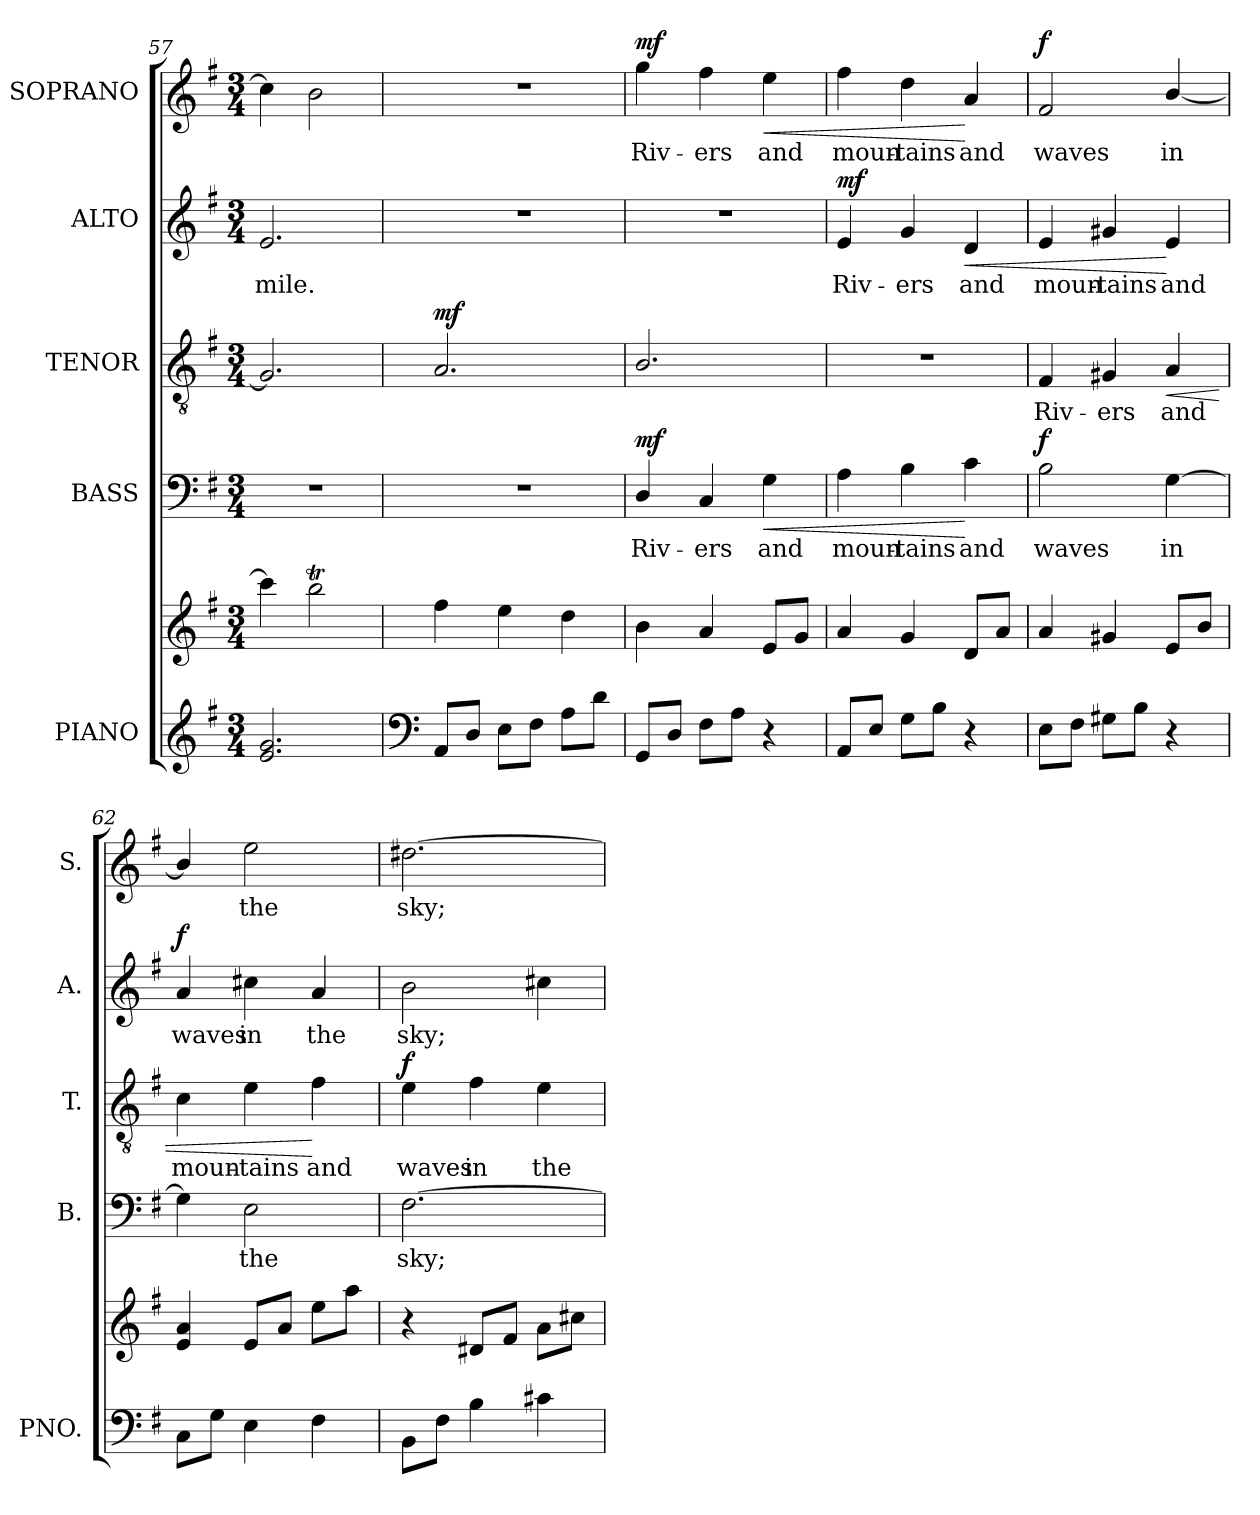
**kern	**kern	**kern	**text	**dynam	**kern	**text	**dynam	**kern	**text	**dynam	**kern	**text	**dynam
*part5	*part5	*part4	*part4	*part4	*part3	*part3	*part3	*part2	*part2	*part2	*part1	*part1	*part1
*staff6	*staff5	*staff4	*staff4	*staff4	*staff3	*staff3	*staff3	*staff2	*staff2	*staff2	*staff1	*staff1	*staff1
*I"PIANO	*	*I"BASS	*	*	*I"TENOR	*	*	*I"ALTO	*	*	*I"SOPRANO	*	*
*I'PNO.	*	*I'B.	*	*	*I'T.	*	*	*I'A.	*	*	*I'S.	*	*
*clefG2	*clefG2	*clefF4	*	*	*clefGv2	*	*	*clefG2	*	*	*clefG2	*	*
*	*	*	*	*	*ITrd7c12	*	*	*	*	*	*	*	*
*k[f#]	*k[f#]	*k[f#]	*	*	*k[f#]	*	*	*k[f#]	*	*	*k[f#]	*	*
*G:	*G:	*G:	*	*	*G:	*	*	*G:	*	*	*G:	*	*
*M3/4	*M3/4	*M3/4	*	*	*M3/4	*	*	*M3/4	*	*	*M3/4	*	*
=57	=57	=57	=57	=57	=57	=57	=57	=57	=57	=57	=57	=57	=57
!	!	!LO:N:vis=1	!	!	!	!	!	!	!	!	!	!	!
!	!	!	!	!	!	!	!	!	!LO:LY:b:color=#000000	!	!	!	!
2.ei/ 2.gi	4ccci\]	2.r	.	.	2.GGi/]	.	.	2.ei/	mile.	.	4cci\]	.	.
.	2bbti\	.	.	.	.	.	.	.	.	.	2bi\	.	.
=58	=58	=58	=58	=58	=58	=58	=58	=58	=58	=58	=58	=58	=58
*clefF4	*	*	*	*	*	*	*	*	*	*	*	*	*
!	!	!LO:N:vis=1	!	!	!	!	!	!LO:N:vis=1	!	!	!LO:N:vis=1	!	!
8AAi/L	4ff#i\	2.r	.	.	2.AAi/	.	mf	2.r	.	.	2.r	.	.
8Di/J	.	.	.	.	.	.	.	.	.	.	.	.	.
8Ei\L	4eei\	.	.	.	.	.	.	.	.	.	.	.	.
8F#i\J	.	.	.	.	.	.	.	.	.	.	.	.	.
8Ai\L	4ddi\	.	.	.	.	.	.	.	.	.	.	.	.
8di\J	.	.	.	.	.	.	.	.	.	.	.	.	.
=59	=59	=59	=59	=59	=59	=59	=59	=59	=59	=59	=59	=59	=59
!	!	!	!LO:LY:b:color=#000000	!	!	!	!	!LO:N:vis=1	!	!	!	!	!
!	!	!	!	!	!	!	!	!	!	!	!	!LO:LY:b:color=#000000	!
8GGi/L	4bi\	4Di/	Riv-	mf	2.BBi/	.	.	2.r	.	.	4ggi\	Riv-	mf
8Di/J	.	.	.	.	.	.	.	.	.	.	.	.	.
!	!	!	!LO:LY:b:color=#000000	!	!	!	!	!	!	!	!	!	!
!	!	!	!	!	!	!	!	!	!	!	!	!LO:LY:b:color=#000000	!
8F#i\L	4ai/	4Ci/	-ers	.	.	.	.	.	.	.	4ff#i\	-ers	.
8Ai\J	.	.	.	.	.	.	.	.	.	.	.	.	.
!	!	!	!LO:LY:b:color=#000000	!LO:HP:b	!	!	!	!	!	!	!	!	!
!	!	!	!	!	!	!	!	!	!	!	!	!LO:LY:b:color=#000000	!LO:HP:b
4r	8ei/L	4Gi\	and	<	.	.	.	.	.	.	4eei\	and	<
.	8gi/J	.	.	.	.	.	.	.	.	.	.	.	.
=60	=60	=60	=60	=60	=60	=60	=60	=60	=60	=60	=60	=60	=60
!	!	!	!LO:LY:b:color=#000000	!	!LO:N:vis=1	!	!	!	!	!	!	!	!
!	!	!	!	!	!	!	!	!	!LO:LY:b:color=#000000	!	!	!	!
!	!	!	!	!	!	!	!	!	!	!	!	!LO:LY:b:color=#000000	!
8AAi/L	4ai/	4Ai\	moun-	.	2.r	.	.	4ei/	Riv-	mf	4ff#i\	moun-	.
8Ei/J	.	.	.	.	.	.	.	.	.	.	.	.	.
!	!	!	!LO:LY:b:color=#000000	!	!	!	!	!	!	!	!	!	!
!	!	!	!	!	!	!	!	!	!LO:LY:b:color=#000000	!	!	!	!
!	!	!	!	!	!	!	!	!	!	!	!	!LO:LY:b:color=#000000	!
8Gi\L	4gi/	4Bi\	-tains	.	.	.	.	4gi/	-ers	.	4ddi\	-tains	.
8Bi\J	.	.	.	.	.	.	.	.	.	.	.	.	.
!	!	!	!LO:LY:b:color=#000000	!	!	!	!	!	!	!	!	!	!
!	!	!	!	!	!	!	!	!	!LO:LY:b:color=#000000	!LO:HP:b	!	!	!
!	!	!	!	!	!	!	!	!	!	!	!	!LO:LY:b:color=#000000	!
4r	8di/L	4ci\	and	[	.	.	.	4di/	and	<	4ai/	and	[
.	8ai/J	.	.	.	.	.	.	.	.	.	.	.	.
!!LO:LB:g=z
=61	=61	=61	=61	=61	=61	=61	=61	=61	=61	=61	=61	=61	=61
!	!	!	!LO:LY:b:color=#000000	!	!	!	!	!	!	!	!	!	!
!	!	!	!	!	!	!LO:LY:b:color=#000000	!	!	!	!	!	!	!
!	!	!	!	!	!	!	!	!	!LO:LY:b:color=#000000	!	!	!	!
!	!	!	!	!	!	!	!	!	!	!	!	!LO:LY:b:color=#000000	!
8Ei\L	4ai/	2Bi\	waves	f	4FF#i/	Riv-	.	4ei/	moun-	.	2f#i/	waves	f
8F#i\J	.	.	.	.	.	.	.	.	.	.	.	.	.
!	!	!	!	!	!	!LO:LY:b:color=#000000	!	!	!	!	!	!	!
!	!	!	!	!	!	!	!	!	!LO:LY:b:color=#000000	!	!	!	!
8G#Xi\L	4g#Xi/	.	.	.	4GG#Xi/	-ers	.	4g#Xi/	-tains	.	.	.	.
8Bi\J	.	.	.	.	.	.	.	.	.	.	.	.	.
!	!	!	!LO:LY:b:color=#000000	!	!	!	!	!	!	!	!	!	!
!	!	!	!	!	!	!LO:LY:b:color=#000000	!LO:HP:b	!	!	!	!	!	!
!	!	!	!	!	!	!	!	!	!LO:LY:b:color=#000000	!	!	!	!
!	!	!	!	!	!	!	!	!	!	!	!	!LO:LY:b:color=#000000	!
4r	8ei/L	[4Gi\	in	.	4AAi/	and	<	4ei/	and	[	[4bi/	in	.
.	8bi/J	.	.	.	.	.	.	.	.	.	.	.	.
=62	=62	=62	=62	=62	=62	=62	=62	=62	=62	=62	=62	=62	=62
!	!	!	!	!	!	!LO:LY:b:color=#000000	!	!	!	!	!	!	!
!	!	!	!	!	!	!	!	!	!LO:LY:b:color=#000000	!	!	!	!
8Ci\L	4ei/ 4ai	4Gi\]	.	.	4Ci\	moun-	.	4ai/	waves	f	4bi/]	.	.
8Gi\J	.	.	.	.	.	.	.	.	.	.	.	.	.
!	!	!	!LO:LY:b:color=#000000	!	!	!	!	!	!	!	!	!	!
!	!	!	!	!	!	!LO:LY:b:color=#000000	!	!	!	!	!	!	!
!	!	!	!	!	!	!	!	!	!LO:LY:b:color=#000000	!	!	!	!
!	!	!	!	!	!	!	!	!	!	!	!	!LO:LY:b:color=#000000	!
4Ei\	8ei/L	2Ei\	the	.	4Ei\	-tains	.	4cc#Xi\	in	.	2eei\	the	.
.	8ai/J	.	.	.	.	.	.	.	.	.	.	.	.
!	!	!	!	!	!	!LO:LY:b:color=#000000	!	!	!	!	!	!	!
!	!	!	!	!	!	!	!	!	!LO:LY:b:color=#000000	!	!	!	!
4F#i\	8eei\L	.	.	.	4F#i\	and	[	4ai/	the	.	.	.	.
.	8aai\J	.	.	.	.	.	.	.	.	.	.	.	.
=63	=63	=63	=63	=63	=63	=63	=63	=63	=63	=63	=63	=63	=63
!	!	!	!LO:LY:b:color=#000000	!	!	!	!	!	!	!	!	!	!
!	!	!	!	!	!	!LO:LY:b:color=#000000	!	!	!	!	!	!	!
!	!	!	!	!	!	!	!	!	!LO:LY:b:color=#000000	!	!	!	!
!	!	!	!	!	!	!	!	!	!	!	!	!LO:LY:b:color=#000000	!
8BBi\L	4r	[2.F#i\	sky;	.	4Ei\	waves	f	2bi\	sky;	.	[2.dd#Xi\	sky;	.
8F#i\J	.	.	.	.	.	.	.	.	.	.	.	.	.
!	!	!	!	!	!	!LO:LY:b:color=#000000	!	!	!	!	!	!	!
4Bi\	8d#Xi/L	.	.	.	4F#i\	in	.	.	.	.	.	.	.
.	8f#i/J	.	.	.	.	.	.	.	.	.	.	.	.
!	!	!	!	!	!	!LO:LY:b:color=#000000	!	!	!	!	!	!	!
4c#Xi\	8ai\L	.	.	.	4Ei\	the	.	4cc#Xi\	.	.	.	.	.
.	8cc#Xi\J	.	.	.	.	.	.	.	.	.	.	.	.
=	=	=	=	=	=	=	=	=	=	=	=	=	=
*-	*-	*-	*-	*-	*-	*-	*-	*-	*-	*-	*-	*-	*-
